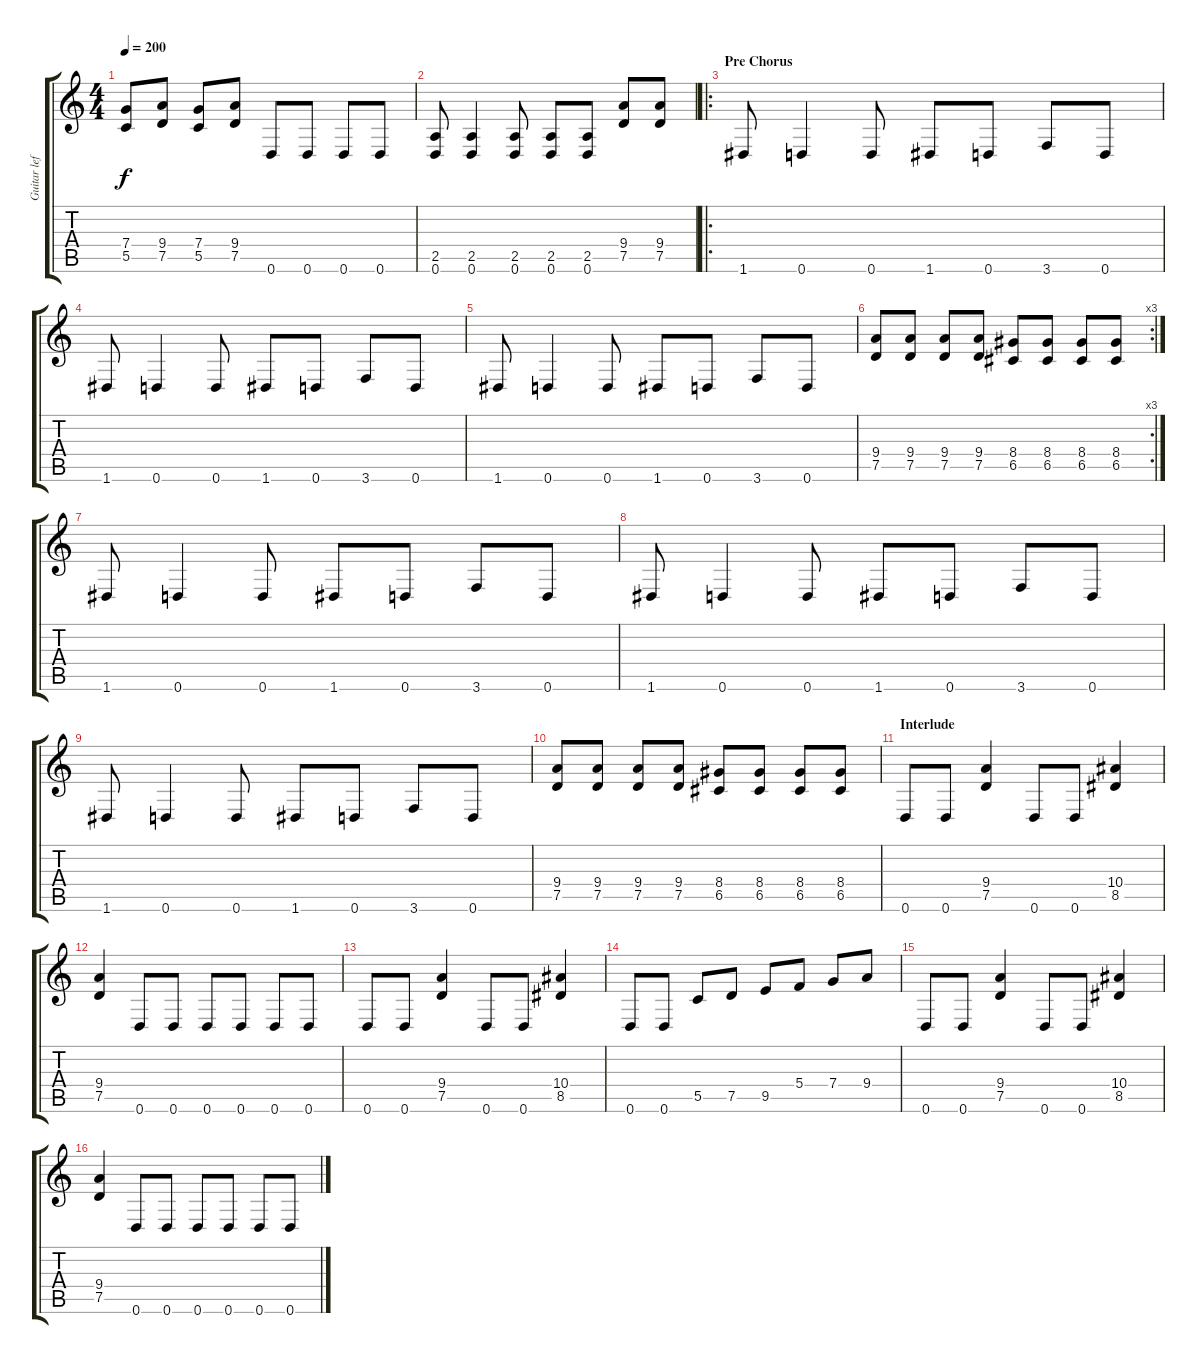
\track ("Guitar left" "Guitar lef") {instrument distortionguitar}
\staff {score tabs}
\tuning (D4 A3 F3 C3 G2 D2) {hide}
\ts (4 4)
\tempo 200
\clef g2
\ks c
(7.4 5.5).8{dy f} (9.4 7.5).8 (7.4 5.5).8 (9.4 7.5).8 0.6.8 0.6.8 0.6.8 0.6.8 |
(2.5 0.6).8 (2.5 0.6).4 (2.5 0.6).8 (2.5 0.6).8 (2.5 0.6).8 (9.4 7.5).8 (9.4 7.5).8 |
\ro
\section ("" "Pre Chorus")
1.6.8 0.6.4 0.6.8 1.6.8 0.6.8 3.6.8 0.6.8 |
1.6.8 0.6.4 0.6.8 1.6.8 0.6.8 3.6.8 0.6.8 |
1.6.8 0.6.4 0.6.8 1.6.8 0.6.8 3.6.8 0.6.8 |
\rc 3
(9.4 7.5).8 (9.4 7.5).8 (9.4 7.5).8 (9.4 7.5).8 (8.4 6.5).8 (8.4 6.5).8 (8.4 6.5).8 (8.4 6.5).8 |
1.6.8 0.6.4 0.6.8 1.6.8 0.6.8 3.6.8 0.6.8 |
1.6.8 0.6.4 0.6.8 1.6.8 0.6.8 3.6.8 0.6.8 |
1.6.8 0.6.4 0.6.8 1.6.8 0.6.8 3.6.8 0.6.8 |
(9.4 7.5).8 (9.4 7.5).8 (9.4 7.5).8 (9.4 7.5).8 (8.4 6.5).8 (8.4 6.5).8 (8.4 6.5).8 (8.4 6.5).8 |
\section ("" "Interlude")
0.6.8 0.6.8 (9.4 7.5).4 0.6.8 0.6.8 (10.4 8.5).4 |
(9.4 7.5).4 0.6.8 0.6.8 0.6.8 0.6.8 0.6.8 0.6.8 |
0.6.8 0.6.8 (9.4 7.5).4 0.6.8 0.6.8 (10.4 8.5).4 |
0.6.8 0.6.8 5.5.8 7.5.8 9.5.8 5.4.8 7.4.8 9.4.8 |
0.6.8 0.6.8 (9.4 7.5).4 0.6.8 0.6.8 (10.4 8.5).4 |
(9.4 7.5).4 0.6.8 0.6.8 0.6.8 0.6.8 0.6.8 0.6.8
